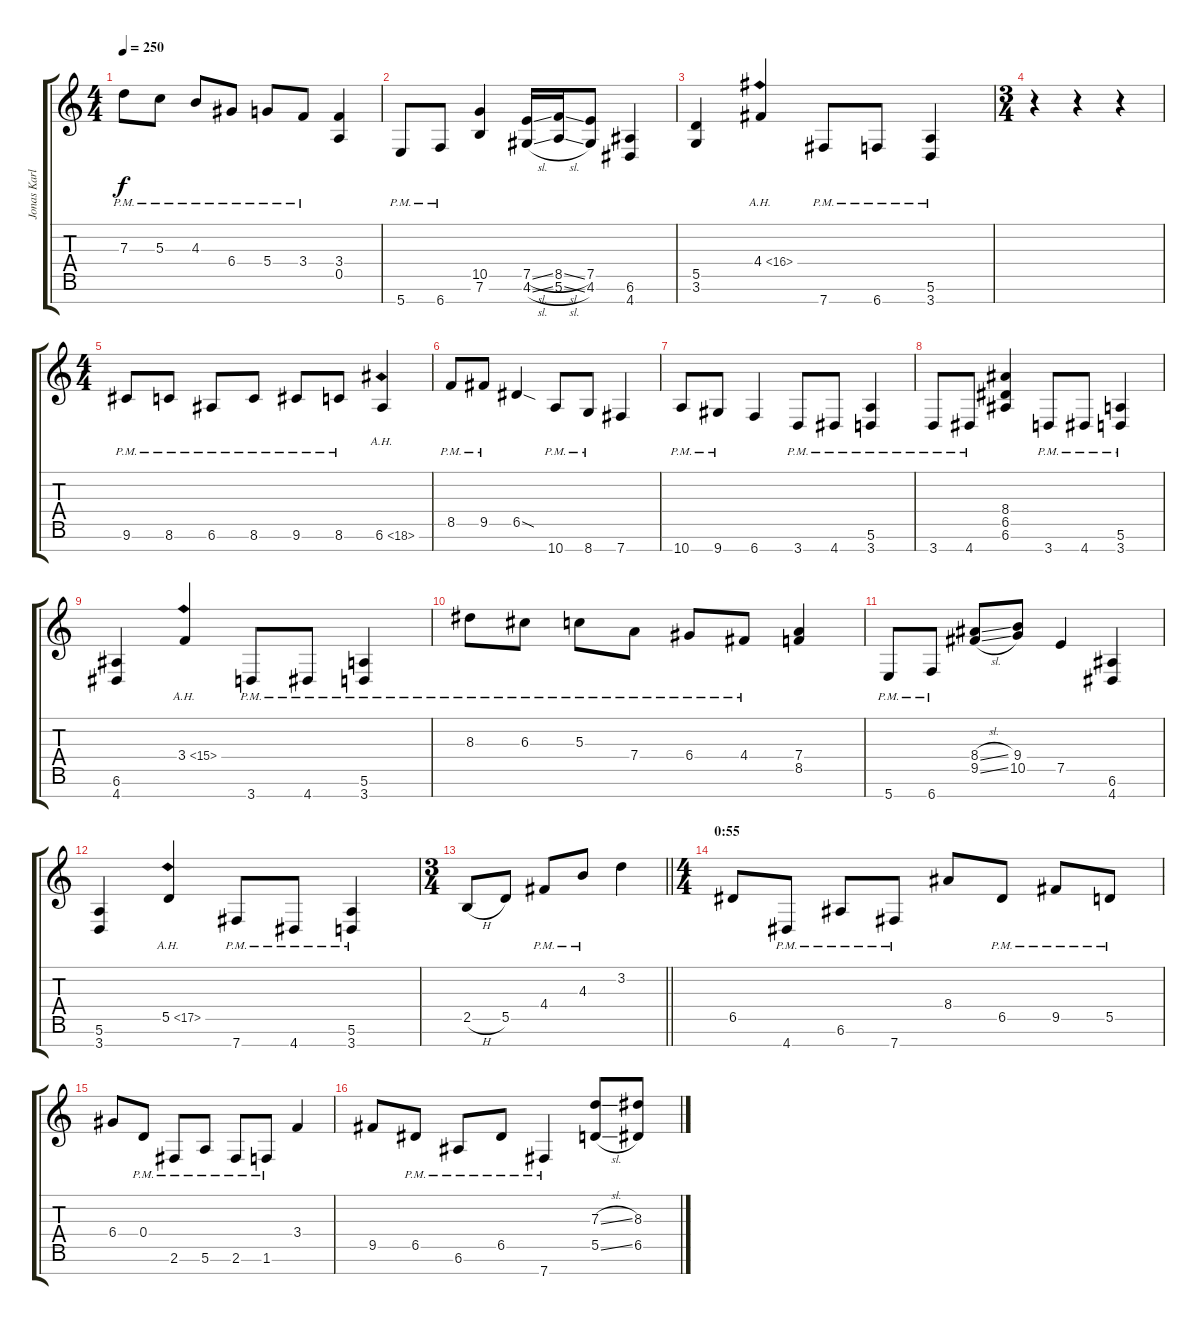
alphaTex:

\track ("Jonas Karlsson" "Jonas Karl") {instrument distortionguitar}
\staff {score tabs}
\tuning (E4 B3 G3 D3 A2 E2 B1) {hide}
\ts (4 4)
\tempo 250
\clef g2
\ks c
7.3{pm}.8{dy f} 5.3{pm}.8 4.3{pm}.8 6.4{pm}.8 5.4{pm}.8 3.4{pm}.8 (3.4 0.5).4 |
5.7{pm}.8 6.7{pm}.8 (10.5 7.6).4 (7.5{sl} 4.6{sl}).16 (8.5{sl} 5.6{sl}).16 (7.5 4.6).8 (6.6 4.7).4 |
(5.5 3.6).4 4.4{ah 12}.4 7.7{pm}.8 6.7{pm}.8 (5.6{pm} 3.7{pm}).4 |
\ts (3 4)
r.4 r.4 r.4 |
\ts (4 4)
9.6{pm}.8 8.6{pm}.8 6.6{pm}.8 8.6{pm}.8 9.6{pm}.8 8.6{pm}.8 6.6{ah 12}.4 |
8.5{pm}.8 9.5{pm}.8 6.5{sod}.4 10.7{pm}.8 8.7{pm}.8 7.7.4 |
10.7{pm}.8 9.7{pm}.8 6.7.4 3.7{pm}.8 4.7{pm}.8 (5.6 3.7{pm}).4 |
3.7{pm}.8 4.7{pm}.8 (8.4 6.5 6.6).4 3.7{pm}.8 4.7{pm}.8 (5.6{pm} 3.7{pm}).4 |
(6.6 4.7).4 3.4{ah 12}.4 3.7{pm}.8 4.7{pm}.8 (5.6{pm} 3.7{pm}).4 |
8.3{pm}.8 6.3{pm}.8 5.3{pm}.8 7.4{pm}.8 6.4{pm}.8 4.4{pm}.8 (7.4 8.5).4 |
5.7{pm}.8 6.7{pm}.8 (8.4{sl} 9.5{sl}).8 (9.4 10.5).8 7.5.4 (6.6 4.7).4 |
(5.6 3.7).4 5.5{ah 12}.4 7.7{pm}.8 4.7{pm}.8 (5.6{pm} 3.7{pm}).4 |
\ts (3 4)
\barLineRight lightlight
2.5{h}.8 5.5.8 4.4{pm}.8 4.3{pm}.8 3.2.4 |
\ts (4 4)
\section ("" "0:55")
6.5.8 4.7{pm}.8 6.6{pm}.8 7.7{pm}.8 8.4.8 6.5{pm}.8 9.5{pm}.8 5.5{pm}.8 |
6.4.8 0.4{pm}.8 2.6{pm}.8 5.6{pm}.8 2.6{pm}.8 1.6{pm}.8 3.4.4 |
9.5.8 6.5{pm}.8 6.6{pm}.8 6.5{pm}.8 7.7{pm}.4 (7.3{sl} 5.5{sl}).8 (8.3 6.5).8
